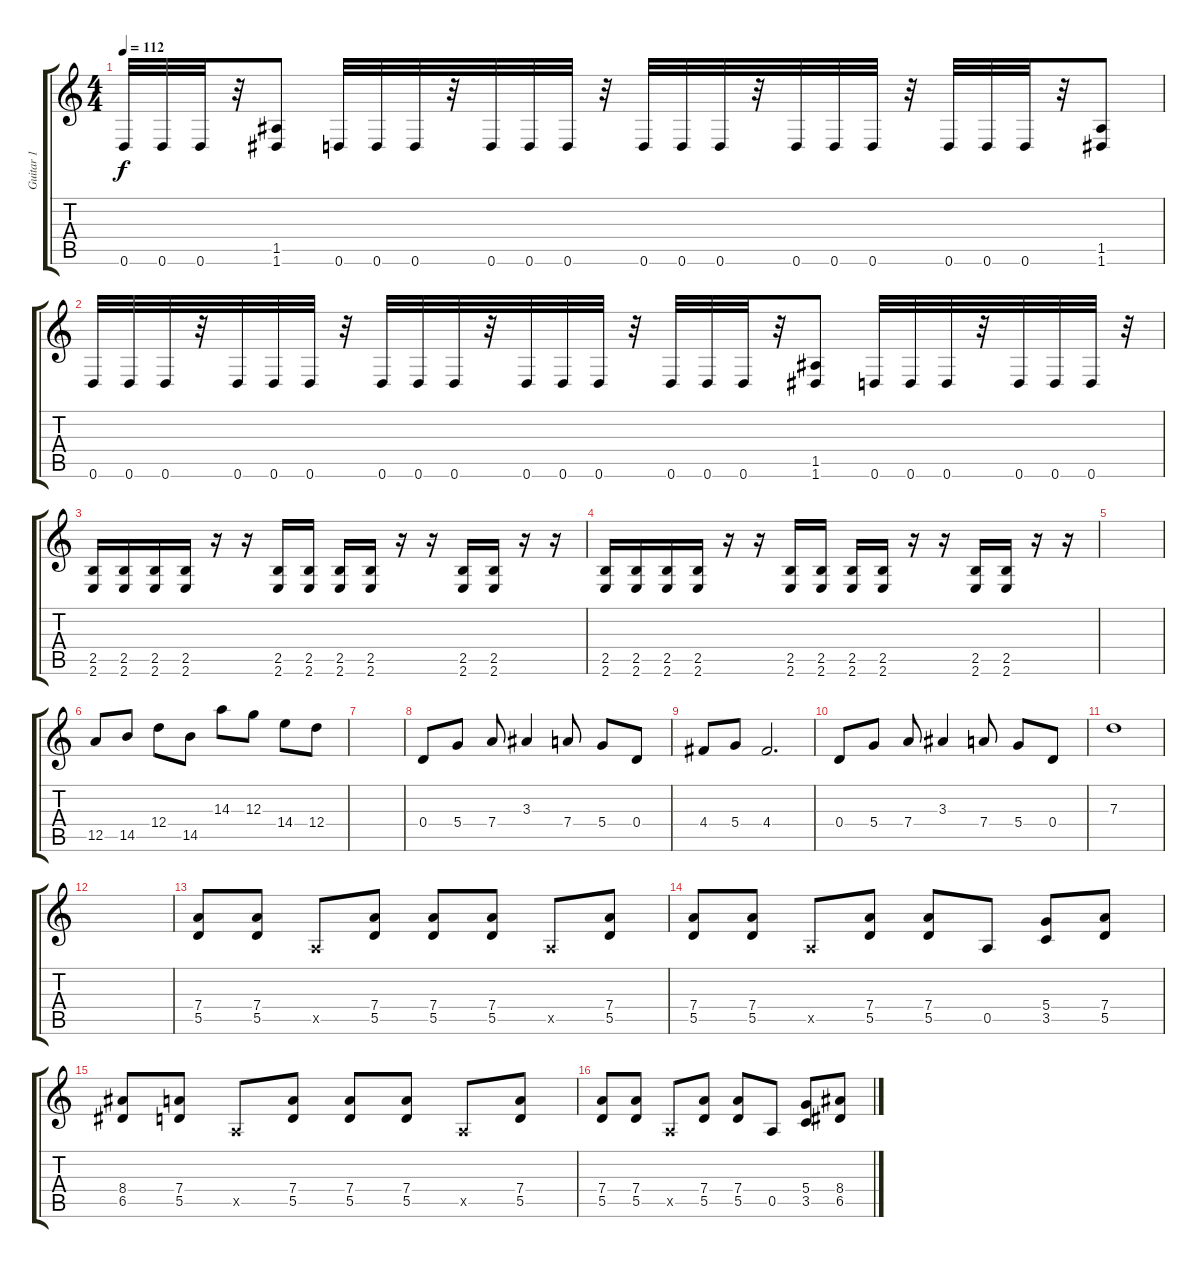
\track ("Guitar 1" "Guitar 1") {instrument distortionguitar}
\staff {score tabs}
\tuning (E4 B3 G3 D3 A2 D2) {hide}
\ts (4 4)
\tempo 112
\clef g2
\ks c
0.6.32{dy f} 0.6.32 0.6.32 r.32 (1.5 1.6).8 0.6.32 0.6.32 0.6.32 r.32 0.6.32 0.6.32 0.6.32 r.32 0.6.32 0.6.32 0.6.32 r.32 0.6.32 0.6.32 0.6.32 r.32 0.6.32 0.6.32 0.6.32 r.32 (1.5 1.6).8 |
0.6.32 0.6.32 0.6.32 r.32 0.6.32 0.6.32 0.6.32 r.32 0.6.32 0.6.32 0.6.32 r.32 0.6.32 0.6.32 0.6.32 r.32 0.6.32 0.6.32 0.6.32 r.32 (1.5 1.6).8 0.6.32 0.6.32 0.6.32 r.32 0.6.32 0.6.32 0.6.32 r.32 |
(2.5 2.6).16 (2.5 2.6).16 (2.5 2.6).16 (2.5 2.6).16 r.16 r.16 (2.5 2.6).16 (2.5 2.6).16 (2.5 2.6).16 (2.5 2.6).16 r.16 r.16 (2.5 2.6).16 (2.5 2.6).16 r.16 r.16 |
(2.5 2.6).16 (2.5 2.6).16 (2.5 2.6).16 (2.5 2.6).16 r.16 r.16 (2.5 2.6).16 (2.5 2.6).16 (2.5 2.6).16 (2.5 2.6).16 r.16 r.16 (2.5 2.6).16 (2.5 2.6).16 r.16 r.16 |
|
12.5.8 14.5.8 12.4.8 14.5.8 14.3.8 12.3.8 14.4.8 12.4.8 |
|
0.4.8 5.4.8 7.4.8 3.3.4 7.4.8 5.4.8 0.4.8 |
4.4.8 5.4.8 4.4.2{d} |
0.4.8 5.4.8 7.4.8 3.3.4 7.4.8 5.4.8 0.4.8 |
7.3.1 |
|
(7.4 5.5).8 (7.4 5.5).8 0.5{x}.8 (7.4 5.5).8 (7.4 5.5).8 (7.4 5.5).8 0.5{x}.8 (7.4 5.5).8 |
(7.4 5.5).8 (7.4 5.5).8 0.5{x}.8 (7.4 5.5).8 (7.4 5.5).8 0.5.8 (5.4 3.5).8 (7.4 5.5).8 |
(8.4 6.5).8 (7.4 5.5).8 0.5{x}.8 (7.4 5.5).8 (7.4 5.5).8 (7.4 5.5).8 0.5{x}.8 (7.4 5.5).8 |
(7.4 5.5).8 (7.4 5.5).8 0.5{x}.8 (7.4 5.5).8 (7.4 5.5).8 0.5.8 (5.4 3.5).8 (8.4 6.5).8
